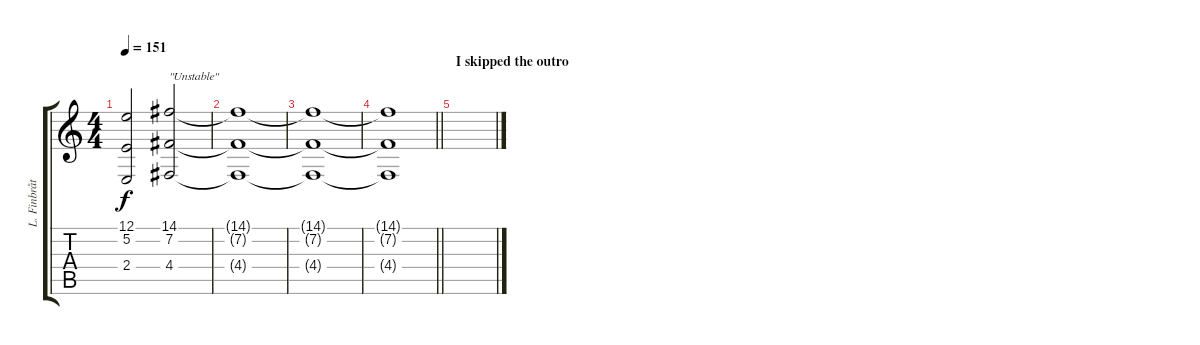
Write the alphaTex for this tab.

\track ("L. Finbråten" "L. Finbråt") {instrument choiraahs}
\staff {score tabs}
\tuning (E4 B3 G3 D3 A2 E2) {hide}
\ts (4 4)
\tempo 151
\clef g2
\ks c
(12.1{t} 5.2{t} 2.4{t}).2{dy f} (14.1 7.2 4.4).2{txt "\"Unstable\"" volume 14} |
(14.1{t} 7.2{t} 4.4{t}).1 |
(14.1{t} 7.2{t} 4.4{t}).1 |
\barLineRight lightlight
(14.1{t} 7.2{t} 4.4{t}).1 |
\section ("" "I skipped the outro")
